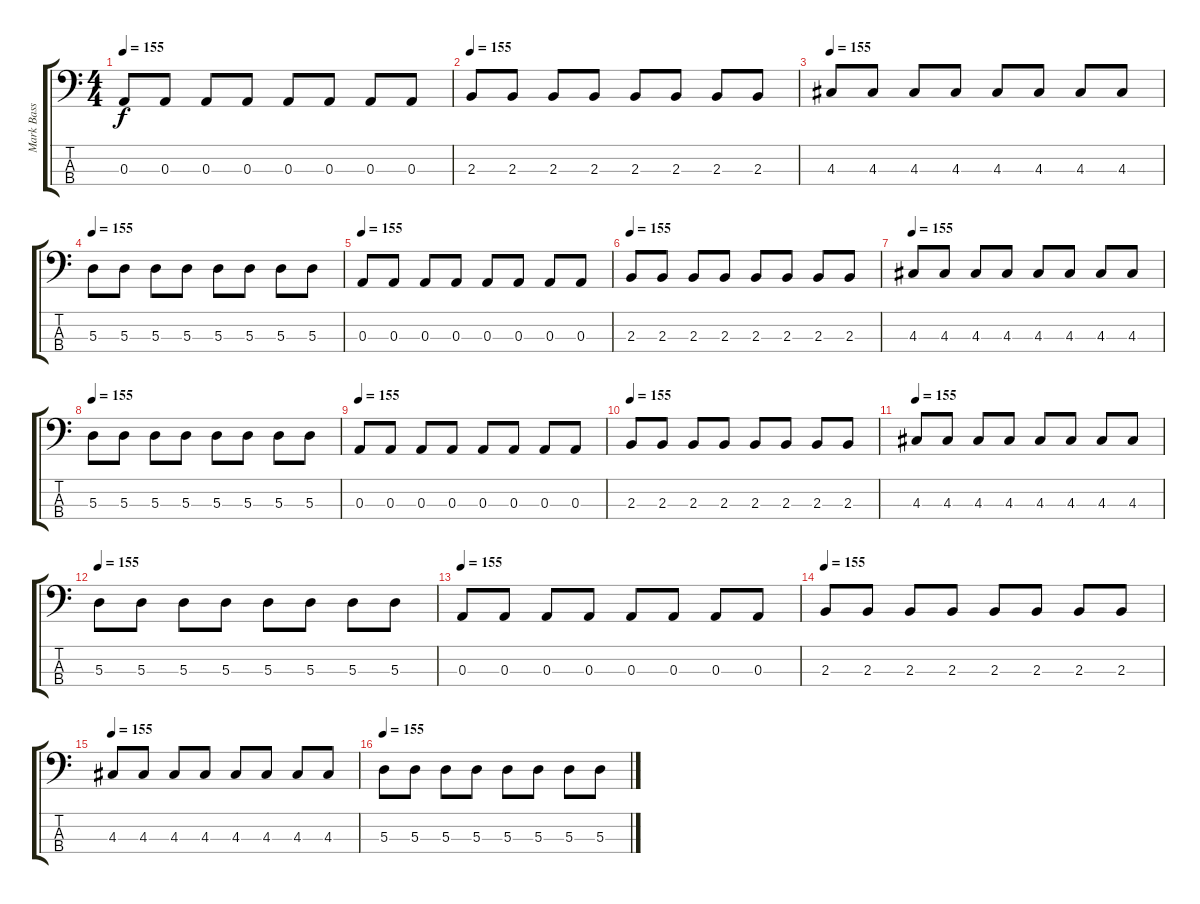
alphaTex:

\track ("Mark Bass" "Mark Bass") {instrument electricbasspick}
\staff {score tabs}
\tuning (G2 D2 A1 E1) {hide}
\ts (4 4)
\tempo 155
\clef f4
\ks c
0.3.8{dy f} 0.3.8 0.3.8 0.3.8 0.3.8 0.3.8 0.3.8 0.3.8 |
\tempo 155
2.3.8 2.3.8 2.3.8 2.3.8 2.3.8 2.3.8 2.3.8 2.3.8 |
\tempo 155
4.3.8 4.3.8 4.3.8 4.3.8 4.3.8 4.3.8 4.3.8 4.3.8 |
\tempo 155
5.3.8 5.3.8 5.3.8 5.3.8 5.3.8 5.3.8 5.3.8 5.3.8 |
\tempo 155
0.3.8 0.3.8 0.3.8 0.3.8 0.3.8 0.3.8 0.3.8 0.3.8 |
\tempo 155
2.3.8 2.3.8 2.3.8 2.3.8 2.3.8 2.3.8 2.3.8 2.3.8 |
\tempo 155
4.3.8 4.3.8 4.3.8 4.3.8 4.3.8 4.3.8 4.3.8 4.3.8 |
\tempo 155
5.3.8 5.3.8 5.3.8 5.3.8 5.3.8 5.3.8 5.3.8 5.3.8 |
\tempo 155
0.3.8 0.3.8 0.3.8 0.3.8 0.3.8 0.3.8 0.3.8 0.3.8 |
\tempo 155
2.3.8 2.3.8 2.3.8 2.3.8 2.3.8 2.3.8 2.3.8 2.3.8 |
\tempo 155
4.3.8 4.3.8 4.3.8 4.3.8 4.3.8 4.3.8 4.3.8 4.3.8 |
\tempo 155
5.3.8 5.3.8 5.3.8 5.3.8 5.3.8 5.3.8 5.3.8 5.3.8 |
\tempo 155
0.3.8 0.3.8 0.3.8 0.3.8 0.3.8 0.3.8 0.3.8 0.3.8 |
\tempo 155
2.3.8 2.3.8 2.3.8 2.3.8 2.3.8 2.3.8 2.3.8 2.3.8 |
\tempo 155
4.3.8 4.3.8 4.3.8 4.3.8 4.3.8 4.3.8 4.3.8 4.3.8 |
\tempo 155
5.3.8 5.3.8 5.3.8 5.3.8 5.3.8 5.3.8 5.3.8 5.3.8
